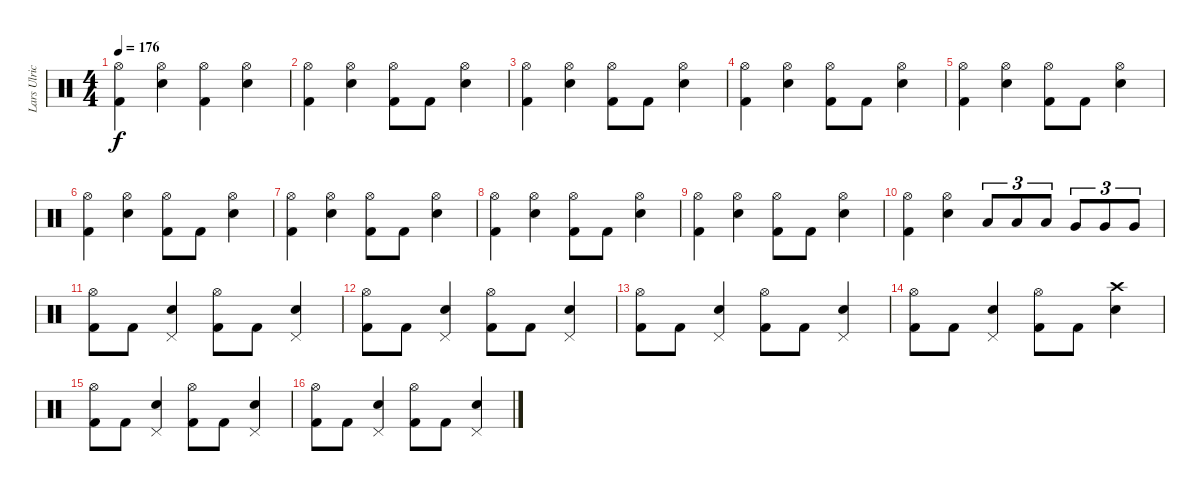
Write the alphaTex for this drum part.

\track ("Lars Ulrich" "Lars Ulric") {instrument percussion}
\staff {score}
\articulation defaults
\ts (4 4)
\tempo 176
\clef neutral
\ks c
("Hi-Hat (open)" "Kick (hit) 2").4{dy f} ("Hi-Hat (open)" "Snare (hit) 2").4 ("Hi-Hat (open)" "Kick (hit) 2").4 ("Hi-Hat (open)" "Snare (hit) 2").4 |
("Hi-Hat (open)" "Kick (hit) 2").4 ("Hi-Hat (open)" "Snare (hit) 2").4 ("Hi-Hat (open)" "Kick (hit) 2").8 "Kick (hit) 2".8 ("Hi-Hat (open)" "Snare (hit) 2").4 |
("Hi-Hat (open)" "Kick (hit) 2").4 ("Hi-Hat (open)" "Snare (hit) 2").4 ("Hi-Hat (open)" "Kick (hit) 2").8 "Kick (hit) 2".8 ("Hi-Hat (open)" "Snare (hit) 2").4 |
("Hi-Hat (open)" "Kick (hit) 2").4 ("Hi-Hat (open)" "Snare (hit) 2").4 ("Hi-Hat (open)" "Kick (hit) 2").8 "Kick (hit) 2".8 ("Hi-Hat (open)" "Snare (hit) 2").4 |
("Hi-Hat (open)" "Kick (hit) 2").4 ("Hi-Hat (open)" "Snare (hit) 2").4 ("Hi-Hat (open)" "Kick (hit) 2").8 "Kick (hit) 2".8 ("Hi-Hat (open)" "Snare (hit) 2").4 |
("Hi-Hat (open)" "Kick (hit) 2").4 ("Hi-Hat (open)" "Snare (hit) 2").4 ("Hi-Hat (open)" "Kick (hit) 2").8 "Kick (hit) 2".8 ("Hi-Hat (open)" "Snare (hit) 2").4 |
("Hi-Hat (open)" "Kick (hit) 2").4 ("Hi-Hat (open)" "Snare (hit) 2").4 ("Hi-Hat (open)" "Kick (hit) 2").8 "Kick (hit) 2".8 ("Hi-Hat (open)" "Snare (hit) 2").4 |
("Hi-Hat (open)" "Kick (hit) 2").4 ("Hi-Hat (open)" "Snare (hit) 2").4 ("Hi-Hat (open)" "Kick (hit) 2").8 "Kick (hit) 2".8 ("Hi-Hat (open)" "Snare (hit) 2").4 |
("Hi-Hat (open)" "Kick (hit) 2").4 ("Hi-Hat (open)" "Snare (hit) 2").4 ("Hi-Hat (open)" "Kick (hit) 2").8 "Kick (hit) 2".8 ("Hi-Hat (open)" "Snare (hit) 2").4 |
("Hi-Hat (open)" "Kick (hit) 2").4 ("Hi-Hat (open)" "Snare (hit) 2").4 "Low Tom (hit)".8{tu (3 2)} "Low Tom (hit)".8{tu (3 2)} "Low Tom (hit)".8{tu (3 2)} "Very Low Tom (hit)".8{tu (3 2)} "Very Low Tom (hit)".8{tu (3 2)} "Very Low Tom (hit)".8{tu (3 2)} |
("Hi-Hat (open)" "Kick (hit) 2").8 "Kick (hit) 2".8 ("Pedal Hi-Hat (hit)" "Snare (hit) 2").4 ("Hi-Hat (open)" "Kick (hit) 2").8 "Kick (hit) 2".8 ("Pedal Hi-Hat (hit)" "Snare (hit) 2").4 |
("Hi-Hat (open)" "Kick (hit) 2").8 "Kick (hit) 2".8 ("Pedal Hi-Hat (hit)" "Snare (hit) 2").4 ("Hi-Hat (open)" "Kick (hit) 2").8 "Kick (hit) 2".8 ("Pedal Hi-Hat (hit)" "Snare (hit) 2").4 |
("Hi-Hat (open)" "Kick (hit) 2").8 "Kick (hit) 2".8 ("Pedal Hi-Hat (hit)" "Snare (hit) 2").4 ("Hi-Hat (open)" "Kick (hit) 2").8 "Kick (hit) 2".8 ("Pedal Hi-Hat (hit)" "Snare (hit) 2").4 |
("Hi-Hat (open)" "Kick (hit) 2").8 "Kick (hit) 2".8 ("Pedal Hi-Hat (hit)" "Snare (hit) 2").4 ("Hi-Hat (open)" "Kick (hit) 2").8 "Kick (hit) 2".8 ("Crash high (hit)" "Snare (hit) 2").4 |
("Hi-Hat (open)" "Kick (hit) 2").8 "Kick (hit) 2".8 ("Pedal Hi-Hat (hit)" "Snare (hit) 2").4 ("Hi-Hat (open)" "Kick (hit) 2").8 "Kick (hit) 2".8 ("Pedal Hi-Hat (hit)" "Snare (hit) 2").4 |
("Hi-Hat (open)" "Kick (hit) 2").8 "Kick (hit) 2".8 ("Pedal Hi-Hat (hit)" "Snare (hit) 2").4 ("Hi-Hat (open)" "Kick (hit) 2").8 "Kick (hit) 2".8 ("Pedal Hi-Hat (hit)" "Snare (hit) 2").4
